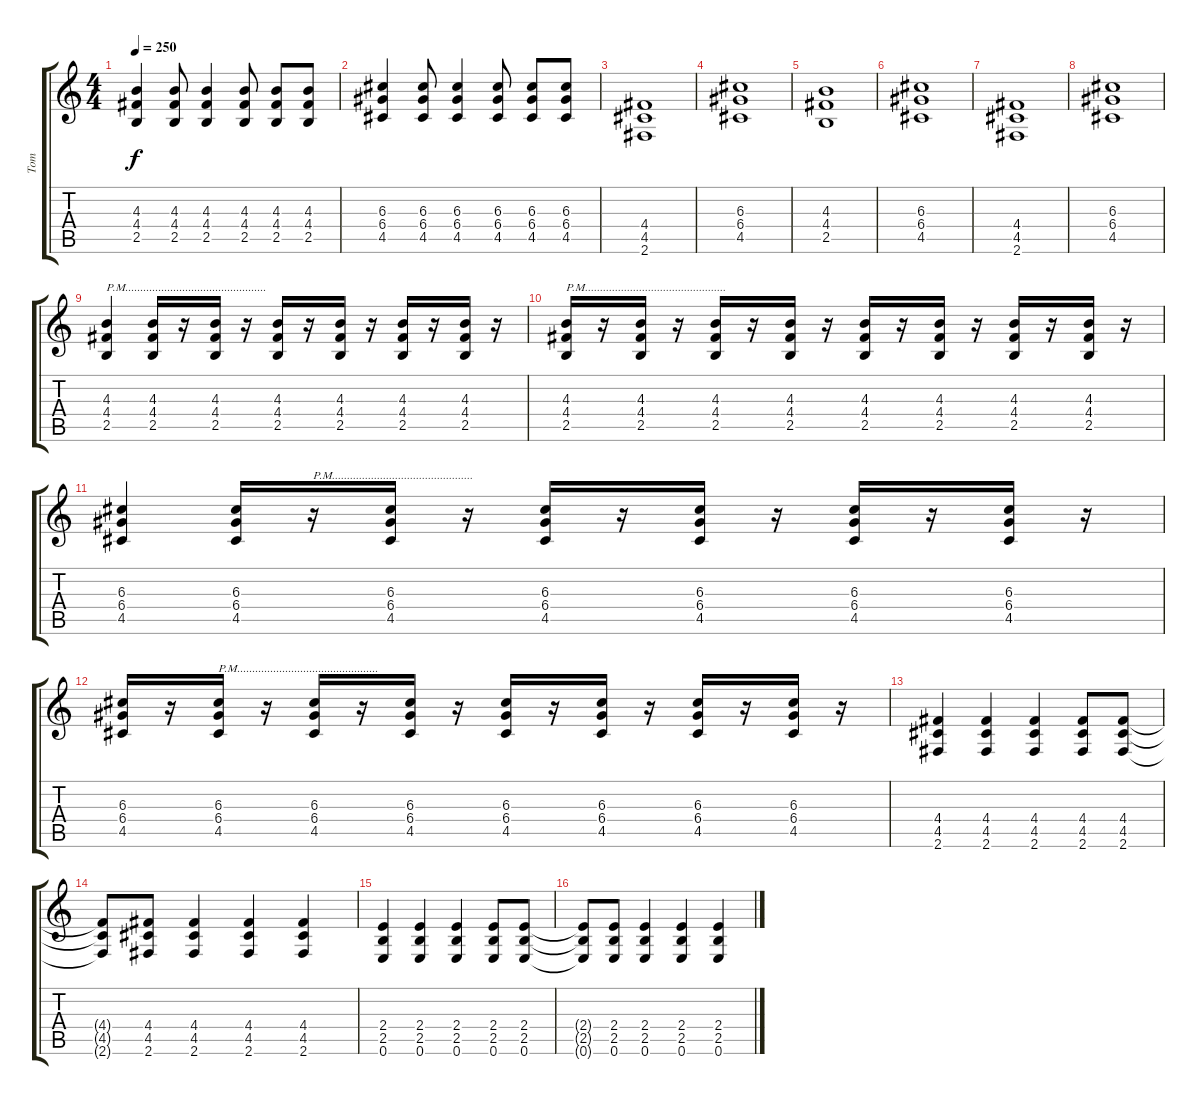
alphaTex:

\track ("Tom" "Tom") {instrument distortionguitar}
\staff {score tabs}
\tuning (E4 B3 G3 D3 A2 E2) {hide}
\ts (4 4)
\tempo 250
\clef g2
\ks c
(4.3 4.4 2.5).4{dy f} (4.3 4.4 2.5).8 (4.3 4.4 2.5).4 (4.3 4.4 2.5).8 (4.3 4.4 2.5).8 (4.3 4.4 2.5).8 |
(6.3 6.4 4.5).4 (6.3 6.4 4.5).8 (6.3 6.4 4.5).4 (6.3 6.4 4.5).8 (6.3 6.4 4.5).8 (6.3 6.4 4.5).8 |
(4.4 4.5 2.6).1 |
(6.3 6.4 4.5).1 |
(4.3 4.4 2.5).1 |
(6.3 6.4 4.5).1 |
(4.4 4.5 2.6).1 |
(6.3 6.4 4.5).1 |
(4.3 4.4 2.5).4{txt "P.M..............................................."} (4.3 4.4 2.5).16 r.16 (4.3 4.4 2.5).16 r.16 (4.3 4.4 2.5).16 r.16 (4.3 4.4 2.5).16 r.16 (4.3 4.4 2.5).16 r.16 (4.3 4.4 2.5).16 r.16 |
(4.3 4.4 2.5).16{txt "P.M..............................................."} r.16 (4.3 4.4 2.5).16 r.16 (4.3 4.4 2.5).16 r.16 (4.3 4.4 2.5).16 r.16 (4.3 4.4 2.5).16 r.16 (4.3 4.4 2.5).16 r.16 (4.3 4.4 2.5).16 r.16 (4.3 4.4 2.5).16 r.16 |
(6.3 6.4 4.5).4 (6.3 6.4 4.5).16 r.16{txt "P.M..............................................."} (6.3 6.4 4.5).16 r.16 (6.3 6.4 4.5).16 r.16 (6.3 6.4 4.5).16 r.16 (6.3 6.4 4.5).16 r.16 (6.3 6.4 4.5).16 r.16 |
(6.3 6.4 4.5).16 r.16 (6.3 6.4 4.5).16{txt "P.M..............................................."} r.16 (6.3 6.4 4.5).16 r.16 (6.3 6.4 4.5).16 r.16 (6.3 6.4 4.5).16 r.16 (6.3 6.4 4.5).16 r.16 (6.3 6.4 4.5).16 r.16 (6.3 6.4 4.5).16 r.16 |
(4.4 4.5 2.6).4 (4.4 4.5 2.6).4 (4.4 4.5 2.6).4 (4.4 4.5 2.6).8 (4.4 4.5 2.6).8 |
(4.4{t} 4.5{t} 2.6{t}).8 (4.4 4.5 2.6).8 (4.4 4.5 2.6).4 (4.4 4.5 2.6).4 (4.4 4.5 2.6).4 |
(2.4 2.5 0.6).4 (2.4 2.5 0.6).4 (2.4 2.5 0.6).4 (2.4 2.5 0.6).8 (2.4 2.5 0.6).8 |
(2.4{t} 2.5{t} 0.6{t}).8 (2.4 2.5 0.6).8 (2.4 2.5 0.6).4 (2.4 2.5 0.6).4 (2.4 2.5 0.6).4
